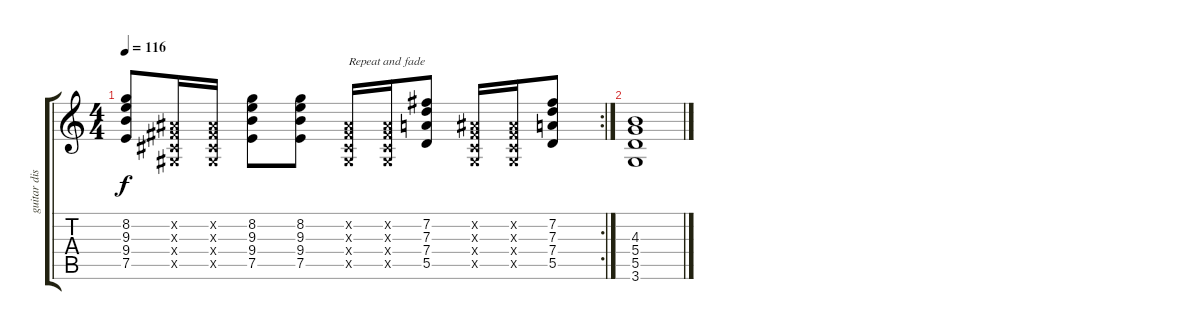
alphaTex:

\track ("guitar dist." "guitar dis") {instrument distortionguitar}
\staff {score tabs}
\tuning (E4 B3 G3 D3 A2 E2) {hide}
\rc 2
\ts (4 4)
\tempo 116
\clef g2
\ks c
(8.2 9.3 9.4 7.5).8{dy f} (-1.2{x} -1.3{x} -1.4{x} -1.5{x}).16 (-1.2{x} -1.3{x} -1.4{x} -1.5{x}).16 (8.2 9.3 9.4 7.5).8 (8.2 9.3 9.4 7.5).8 (-1.2{x} -1.3{x} -1.4{x} -1.5{x}).16{txt "Repeat and fade"} (-1.2{x} -1.3{x} -1.4{x} -1.5{x}).16 (7.2 7.3 7.4 5.5).8 (-1.2{x} -1.3{x} -1.4{x} -1.5{x}).16 (-1.2{x} -1.3{x} -1.4{x} -1.5{x}).16 (7.2 7.3 7.4 5.5).8 |
(4.3 5.4 5.5 3.6).1
